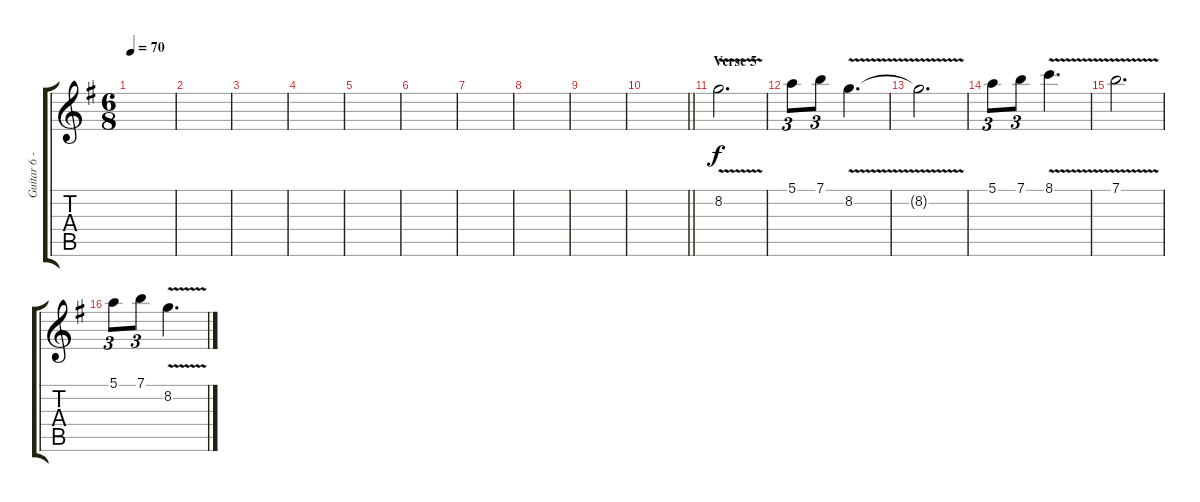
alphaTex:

\track ("Guitar 6 - harm" "Guitar 6 -") {instrument distortionguitar}
\staff {score tabs}
\tuning (E4 B3 G3 D3 A2 E2) {hide}
\ts (6 8)
\tempo 70
\clef g2
\ks g
|
|
|
|
|
|
|
|
|
\barLineRight lightlight
|
\section ("" "Verse 5")
8.2{v}.2{d} |
5.1.8{tu (3 2)} 7.1.8{tu (3 2)} 8.2{v}.4{d} |
8.2{v t}.2{d} |
5.1.8{tu (3 2)} 7.1.8{tu (3 2)} 8.1{v}.4{d} |
7.1{v}.2{d} |
5.1.8{tu (3 2)} 7.1.8{tu (3 2)} 8.2{v}.4{d}
